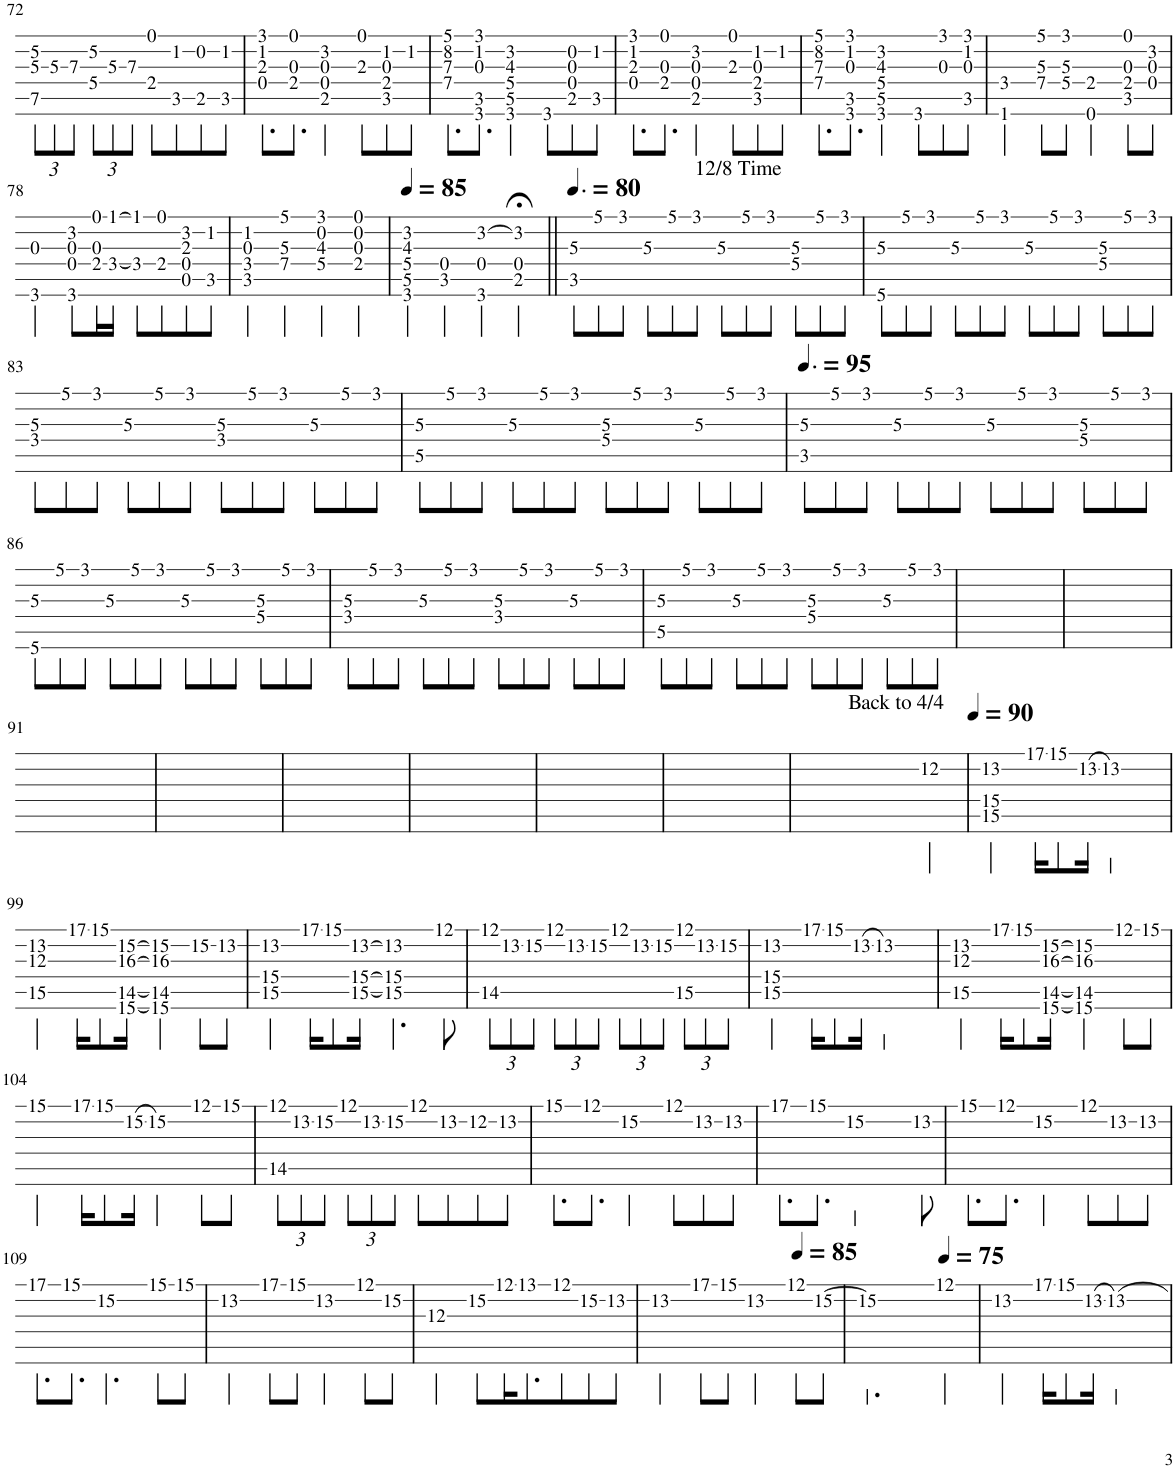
**kern
*part1
*staff1
*I"Acoustic Guitar
*I'Guit.
!!LO:PB:g=z
*
*k[]
*M4/4
*Xbrackettup
=72
12E\ 12c\ 12e\L
12c\
12d\J
12G\ 12e\L
12c\
12d\J
8E\ 8e\L
8C\ 8c\
8BB\ 8B\
8C\ 8c\J
=73
8.D\ 8.A\ 8.c\ 8.g\L
8.E\ 8.G\ 8.e\J
4BB\ 4D\ 4G\ 4d\
8A\ 8e\L
8C\ 8E\ 8G\ 8c\
8c\J
=74
8.A\ 8.d\ 8.g\ 8.a\L
8.GG\ 8.C\ 8.G\ 8.c\ 8.g\J
4GG\ 4D\ 4G\ 4B\ 4d\
8GG\L
8BB\ 8D\ 8G\ 8B\
8C\ 8c\J
=75
8.D\ 8.A\ 8.c\ 8.g\L
8.E\ 8.G\ 8.e\J
4BB\ 4D\ 4G\ 4d\
8A\ 8e\L
8C\ 8E\ 8G\ 8c\
8c\J
=76
8.A\ 8.d\ 8.g\ 8.a\L
8.GG\ 8.C\ 8.G\ 8.c\ 8.g\J
4GG\ 4D\ 4G\ 4B\ 4d\
8GG\L
8G\ 8g\
8C\ 8G\ 8c\ 8g\J
=77
4FF\ 4F\
8A\ 8c\ 8a\L
8G\ 8c\ 8g\J
4EE\ 4E\
8C\ 8E\ 8G\ 8e\L
8D\ 8G\ 8d\J
!!LO:LB:g=z
=78
4GG\ 4G\
8GG\ 8D\ 8G\ 8d\L
16E\ 16G\ 16e\L
[16F\ [16f\JJ
8F\] 8f\]L
8E\ 8e\
8AA\ 8D\ 8A\ 8d\
8C\ 8c\J
=79
4C\ 4F\ 4G\ 4c\
4A\ 4c\ 4a\
4G\ 4B\ 4B\ 4g\
4E\ 4G\ 4B\ 4e\
=80
4GG\ 4D\ 4G\ 4B\ 4d\
4C\ 4D\
4GG\ 4D\ [4d\
4BB\;< 4D\;< 4d\];<
=81
*M12/8
8C\ 8c\L
8a\
8g\J
8c\L
8a\
8g\J
8c\L
8a\
8g\J
8G\ 8c\L
8a\
8g\J
=82
8AA\ 8c\L
8a\
8g\J
8c\L
8a\
8g\J
8c\L
8a\
8g\J
8G\ 8c\L
8a\
8g\J
!!LO:LB:g=z
=83
8F\ 8c\L
8a\
8g\J
8c\L
8a\
8g\J
8F\ 8c\L
8a\
8g\J
8c\L
8a\
8g\J
=84
8D\ 8c\L
8a\
8g\J
8c\L
8a\
8g\J
8G\ 8c\L
8a\
8g\J
8c\L
8a\
8g\J
=85
8C\ 8c\L
8a\
8g\J
8c\L
8a\
8g\J
8c\L
8a\
8g\J
8G\ 8c\L
8a\
8g\J
!!LO:LB:g=z
=86
8AA\ 8c\L
8a\
8g\J
8c\L
8a\
8g\J
8c\L
8a\
8g\J
8G\ 8c\L
8a\
8g\J
=87
8F\ 8c\L
8a\
8g\J
8c\L
8a\
8g\J
8F\ 8c\L
8a\
8g\J
8c\L
8a\
8g\J
=88
8D\ 8c\L
8a\
8g\J
8c\L
8a\
8g\J
8G\ 8c\L
8a\
8g\J
8c\L
8a\
8g\J
=89
1.r
=90
1.r
!!LO:LB:g=z
=91
1.r
=92
1.r
=93
1.r
=94
1.r
=95
1.r
=96
1.r
=97
*M4/4
4r
4r
4r
!LO:TX:a:t=Back to 4/4
4b\
=98
4c\ 4f\ 4cc\
16aa\KL
8gg\
[16cc\Jk
2cc\]
!!LO:LB:g=z
=99
4c\ 4g\ 4cc\
16aa\KL
8gg\
[16G\ [16B\ [16b\ [16dd\Jk
4G\] 4B\] 4b\] 4dd\]
8dd\L
8cc\J
=100
4c\ 4f\ 4cc\
16aa\KL
8gg\
[16c\ [16f\ [16cc\Jk
4.c\] 4.f\] 4.cc\]
8ee\
=101
12B\ 12ee\L
12cc\
12dd\J
12ee\L
12cc\
12dd\J
12ee\L
12cc\
12dd\J
12c\ 12ee\L
12cc\
12dd\J
=102
4c\ 4f\ 4cc\
16aa\KL
8gg\
[16cc\Jk
2cc\]
=103
4c\ 4g\ 4cc\
16aa\KL
8gg\
[16G\ [16B\ [16b\ [16dd\Jk
4G\] 4B\] 4b\] 4dd\]
8ee\L
8gg\J
!!LO:LB:g=z
=104
4gg\
16aa\KL
8gg\
[16dd\Jk
4dd\]
8ee\L
8gg\J
=105
12B\ 12ee\L
12cc\
12dd\J
12ee\L
12cc\
12dd\J
8ee\L
8cc\
8b\
8cc\J
=106
8.gg\L
8.ee\J
4dd\
8ee\L
8cc\
8cc\J
=107
8.aa\L
8.gg\J
2dd\
8cc\
=108
8.gg\L
8.ee\J
4dd\
8ee\L
8cc\
8cc\J
!!LO:LB:g=z
=109
8.aa\L
8.gg\J
4.dd\
8gg\L
8gg\J
=110
4cc\
8aa\L
8gg\J
4cc\
8ee\L
8dd\J
=111
4g\
8dd\L
16ee\K
8.ff\
8ee\
8dd\
8cc\J
=112
4cc\
8aa\L
8gg\J
4cc\
8ee\L
[8dd\J
=113
2.dd\]
4ee\
=114
4cc\
16aa\KL
8gg\
[16cc\Jk
2cc\_
=
*-
